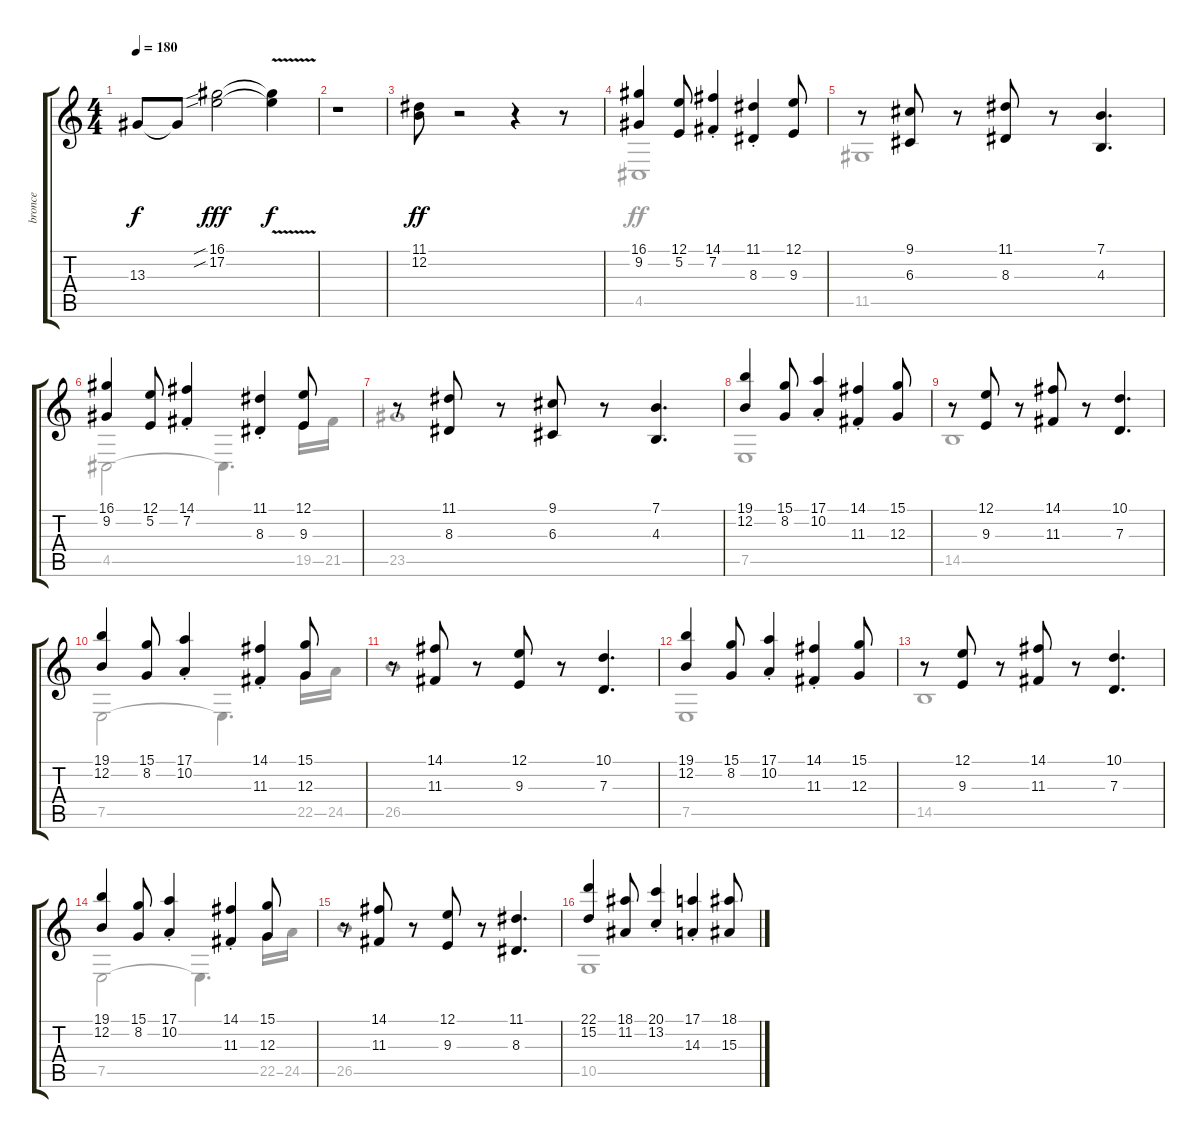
\track ("bronce" "bronce") {instrument brasssection}
\staff {score tabs}
\tuning (E4 B3 G3 D3 A2 E2) {hide}
\voice
\ts (4 4)
\tempo 180
\clef g2
\ks c
13.3.8{dy f} 13.3{t}.8 (16.1{sib} 17.2{sib}).2{dy fff} (16.1{v t} 17.2{v t}).4{dy f} |
r.1 |
(11.1 12.2).8{dy ff} r.2 r.4 r.8 |
(16.1 9.2).4 (12.1 5.2).8 (14.1{st} 7.2{st}).4 (11.1{st} 8.3{st}).4 (12.1 9.3).8 |
r.8 (9.1 6.3).8 r.8 (11.1 8.3).8 r.8 (7.1 4.3).4{d} |
(16.1 9.2).4 (12.1 5.2).8 (14.1{st} 7.2{st}).4 (11.1{st} 8.3{st}).4 (12.1 9.3).8 |
r.8 (11.1 8.3).8 r.8 (9.1 6.3).8 r.8 (7.1 4.3).4{d} |
(19.1 12.2).4 (15.1 8.2).8 (17.1{st} 10.2{st}).4 (14.1{st} 11.3{st}).4 (15.1 12.3).8 |
r.8 (12.1 9.3).8 r.8 (14.1 11.3).8 r.8 (10.1 7.3).4{d} |
(19.1 12.2).4 (15.1 8.2).8 (17.1{st} 10.2{st}).4 (14.1{st} 11.3{st}).4 (15.1 12.3).8 |
r.8 (14.1 11.3).8 r.8 (12.1 9.3).8 r.8 (10.1 7.3).4{d} |
(19.1 12.2).4 (15.1 8.2).8 (17.1{st} 10.2{st}).4 (14.1{st} 11.3{st}).4 (15.1 12.3).8 |
r.8 (12.1 9.3).8 r.8 (14.1 11.3).8 r.8 (10.1 7.3).4{d} |
(19.1 12.2).4 (15.1 8.2).8 (17.1{st} 10.2{st}).4 (14.1{st} 11.3{st}).4 (15.1 12.3).8 |
r.8 (14.1 11.3).8 r.8 (12.1 9.3).8 r.8 (11.1 8.3).4{d} |
(22.1 15.2).4 (18.1 11.2).8 (20.1{st} 13.2{st}).4 (17.1{st} 14.3{st}).4 (18.1 15.3).8
\voice
\clef g2
\ottava regular
\simile none
\ks c
|
|
|
4.5.1 |
11.5.1 |
4.5.2 4.5{t}.4{d} 19.5.16 21.5.16 |
23.5.1 |
7.5.1 |
14.5.1 |
7.5.2 7.5{t}.4{d} 22.5.16 24.5.16 |
26.5.1 |
7.5.1 |
14.5.1 |
7.5.2 7.5{t}.4{d} 22.5.16 24.5.16 |
26.5.1 |
10.5.1
